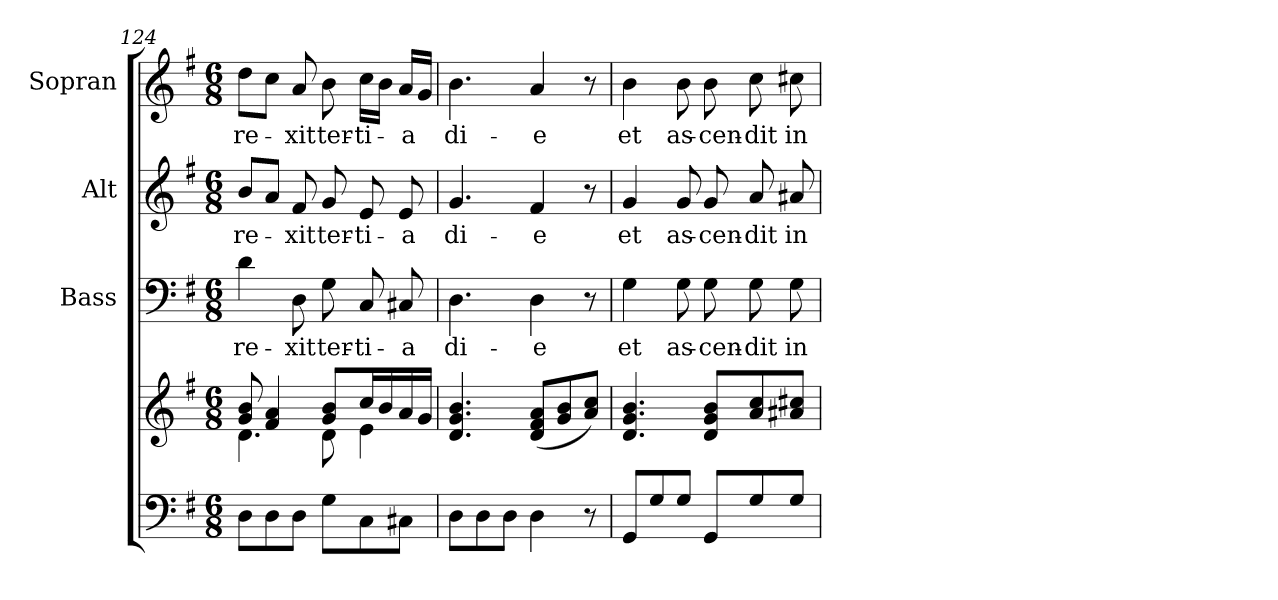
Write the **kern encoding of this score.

**kern	**kern	**kern	**text	**kern	**text	**kern	**text
*part4	*part4	*part3	*part3	*part2	*part2	*part1	*part1
*staff5	*staff4	*staff3	*staff3	*staff2	*staff2	*staff1	*staff1
*	*	*I"Bass	*	*I"Alt	*	*I"Sopran	*
*	*	*I'B.	*	*I'A.	*	*I'S.	*
!!LO:PB:g=z
*clefF4	*clefG2	*clefF4	*	*clefG2	*	*clefG2	*
*k[f#]	*k[f#]	*k[f#]	*	*k[f#]	*	*k[f#]	*
*G:	*G:	*G:	*	*G:	*	*G:	*
*M6/8	*M6/8	*M6/8	*	*M6/8	*	*M6/8	*
=124	=124	=124	=124	=124	=124	=124	=124
*	*^	*	*	*	*	*	*
!	!	!	!	!LO:LY:b	!	!LO:LY:b	!	!LO:LY:b
8D\L	8g/ 8b/	4.d\	4d\	-re-	8b/L	-re-	8dd\L	-re-
8D\	4f#/ 4a/	.	.	.	8a/J	.	8cc\J	.
!	!	!	!	!LO:LY:b	!	!LO:LY:b	!	!LO:LY:b
8D\J	.	.	8D\	-xit	8f#/	-xit	8a/	-xit
!	!	!	!	!LO:LY:b	!	!LO:LY:b	!	!LO:LY:b
8G\L	8g/ 8b/L	8d\	8G\	ter-	8g/	ter-	8b\	ter-
!	!	!	!	!LO:LY:b	!	!LO:LY:b	!	!LO:LY:b
8C\	16cc/L	4e\	8C/	-ti-	8e/	-ti-	16cc\LL	-ti-
.	16b/	.	.	.	.	.	16b\JJ	.
!	!	!	!	!LO:LY:b	!	!LO:LY:b	!	!LO:LY:b
8C#X\J	16a/	.	8C#X/	-a	8e/	-a	16a/LL	-a
.	16g/JJ	.	.	.	.	.	16g/JJ	.
*	*v	*v	*	*	*	*	*	*
=125	=125	=125	=125	=125	=125	=125	=125
!	!	!	!LO:LY:b	!	!LO:LY:b	!	!LO:LY:b
8D\L	4.d/ 4.g/ 4.b/	4.D\	di-	4.g/	di-	4.b\	di-
8D\	.	.	.	.	.	.	.
8D\J	.	.	.	.	.	.	.
!	!	!	!LO:LY:b	!	!LO:LY:b	!	!LO:LY:b
4D\	(<8d/ 8f#/ 8a/L	4D\	-e	4f#/	-e	4a/	-e
.	8g/ 8b/	.	.	.	.	.	.
8r	8a/ 8cc/J)	8r	.	8r	.	8r	.
=126	=126	=126	=126	=126	=126	=126	=126
!	!	!	!LO:LY:b	!	!LO:LY:b	!	!LO:LY:b
8GG/L	4.d/ 4.g/ 4.b/	4G\	et	4g/	et	4b\	et
8G/	.	.	.	.	.	.	.
!	!	!	!LO:LY:b	!	!LO:LY:b	!	!LO:LY:b
8G/J	.	8G\	as-	8g/	as-	8b\	as-
!	!	!	!LO:LY:b	!	!LO:LY:b	!	!LO:LY:b
8GG/L	8d/ 8g/ 8b/L	8G\	-cen-	8g/	-cen-	8b\	-cen-
!	!	!	!LO:LY:b	!	!LO:LY:b	!	!LO:LY:b
8G/	8a/ 8cc/	8G\	-dit	8a/	-dit	8cc\	-dit
!	!	!	!LO:LY:b	!	!LO:LY:b	!	!LO:LY:b
8G/J	8a#X/ 8cc#X/J	8G\	in	8a#X/	in	8cc#X\	in
=	=	=	=	=	=	=	=
*-	*-	*-	*-	*-	*-	*-	*-
